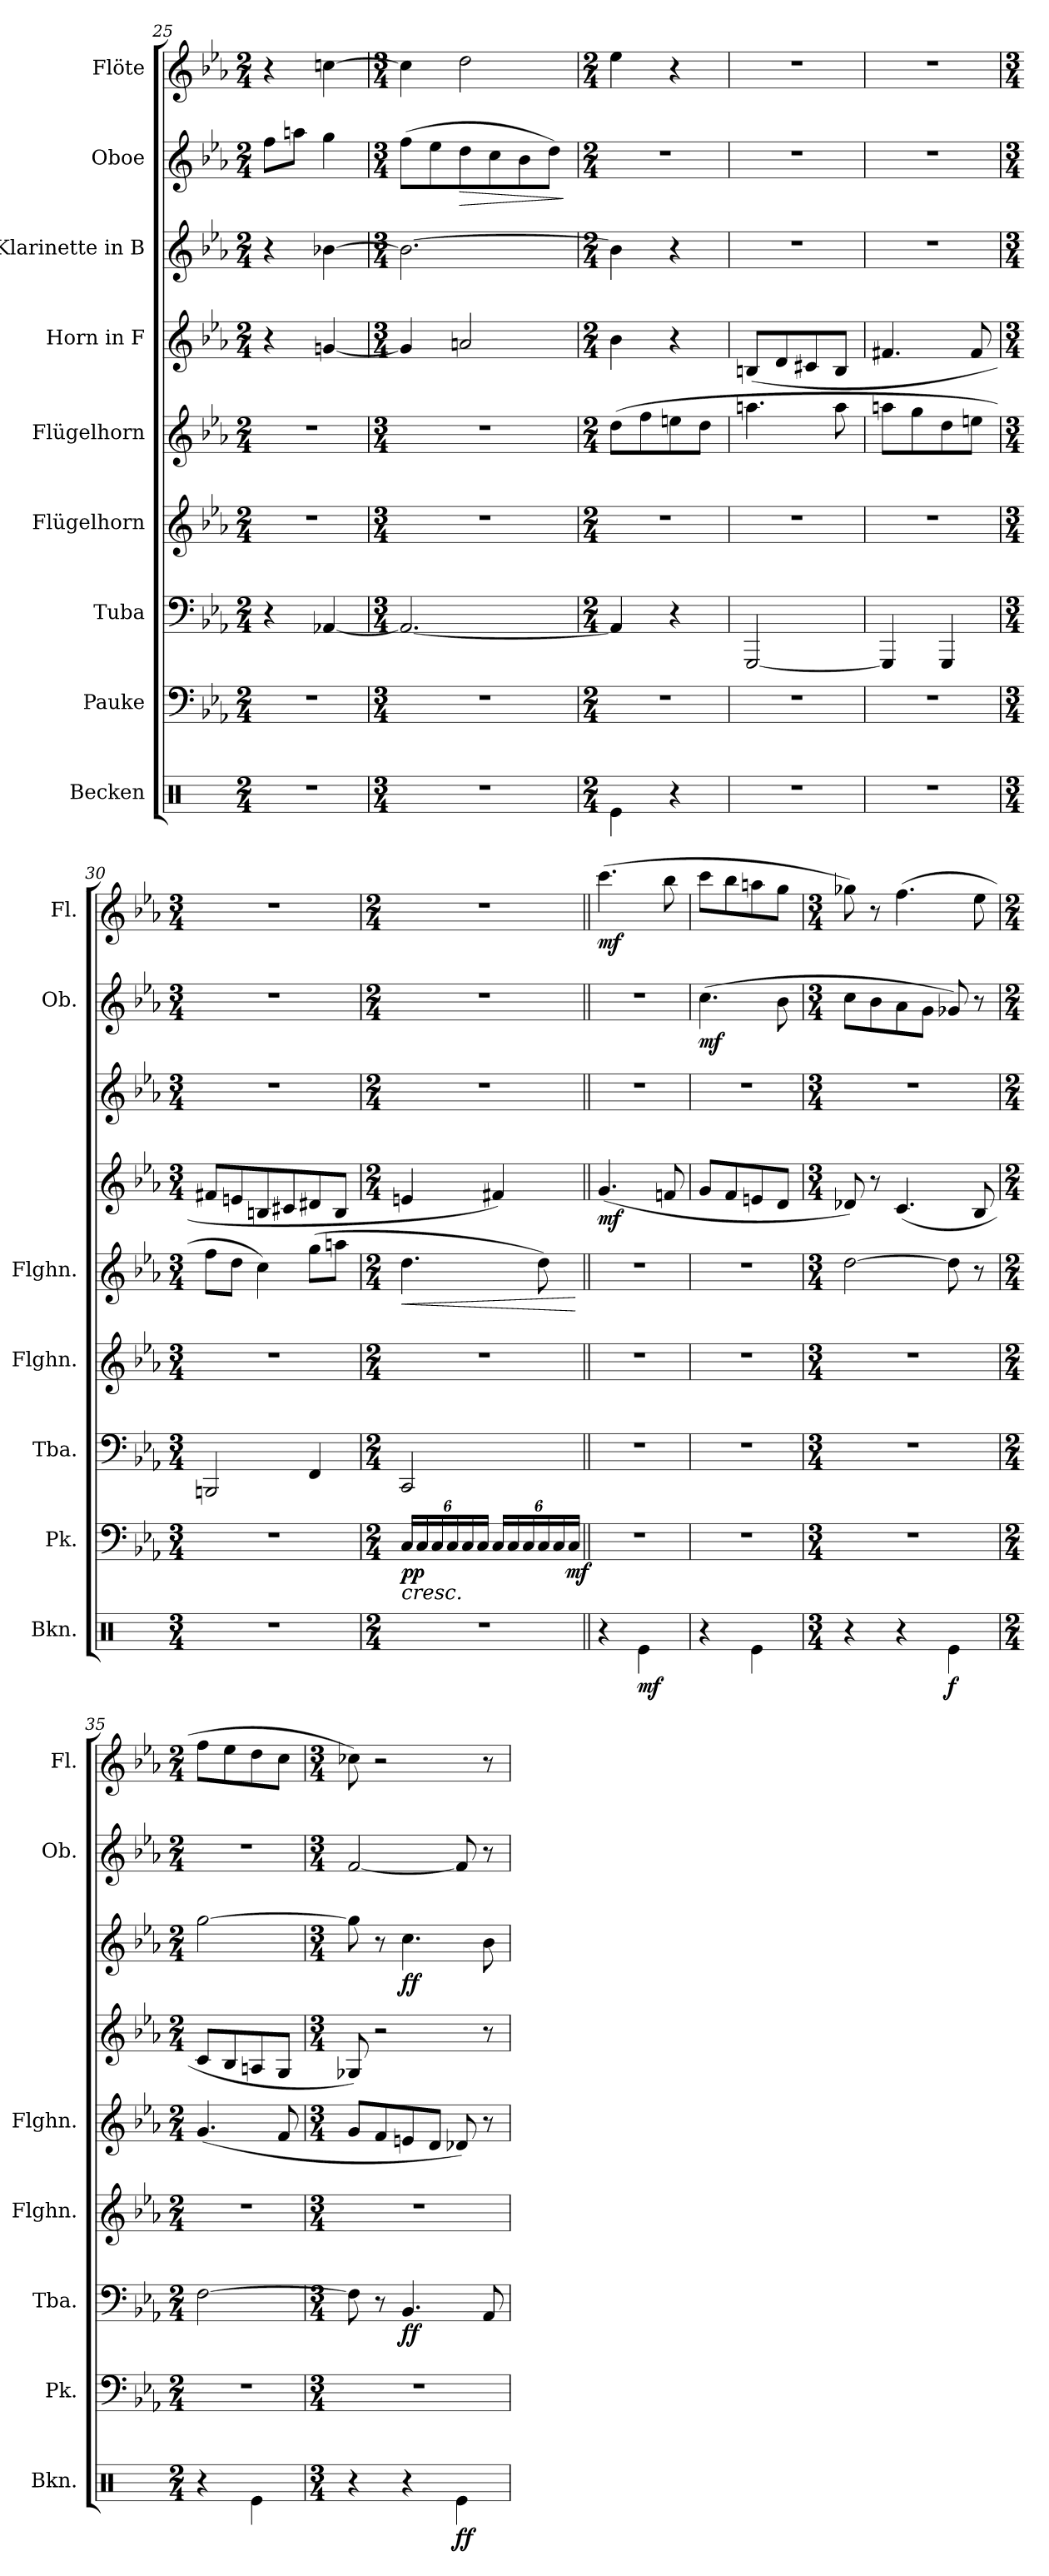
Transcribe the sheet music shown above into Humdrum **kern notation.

**kern	**dynam	**kern	**dynam	**kern	**dynam	**kern	**kern	**dynam	**kern	**dynam	**kern	**dynam	**kern	**dynam	**kern	**dynam
*part9	*part9	*part8	*part8	*part7	*part7	*part6	*part5	*part5	*part4	*part4	*part3	*part3	*part2	*part2	*part1	*part1
*staff9	*staff9	*staff8	*staff8	*staff7	*staff7	*staff6	*staff5	*staff5	*staff4	*staff4	*staff3	*staff3	*staff2	*staff2	*staff1	*staff1
*I"Becken	*	*I"Pauke	*	*I"Tuba	*	*I"Flügelhorn	*I"Flügelhorn	*	*I"Horn in F	*	*I"Klarinette in B	*	*I"Oboe	*	*I"Flöte	*
*I'Bkn.	*	*I'Pk.	*	*I'Tba.	*	*I'Flghn.	*I'Flghn.	*	*	*	*	*	*I'Ob.	*	*I'Fl.	*
*clefX	*	*clefF4	*	*clefF4	*	*clefG2	*clefG2	*	*clefG2	*	*clefG2	*	*clefG2	*	*clefG2	*
*	*	*	*	*	*	*ITrd1c2	*ITrd1c2	*	*ITrd4c7	*	*ITrd1c2	*	*	*	*	*
*k[]	*	*k[b-e-a-]	*	*k[b-e-a-]	*	*k[b-e-a-d-g-]	*k[b-e-a-d-g-]	*	*k[b-e-a-d-]	*	*k[b-e-a-d-g-]	*	*k[b-e-a-]	*	*k[b-e-a-]	*
*M2/4	*	*M2/4	*	*M2/4	*	*M2/4	*M2/4	*	*M2/4	*	*M2/4	*	*M2/4	*	*M2/4	*
=25	=25	=25	=25	=25	=25	=25	=25	=25	=25	=25	=25	=25	=25	=25	=25	=25
2r	.	2r	.	4r	.	2r	2r	.	4r	.	4r	.	8ff\L	.	4r	.
.	.	.	.	.	.	.	.	.	.	.	.	.	8aan\J	.	.	.
.	.	.	.	[4AA-X/	.	.	.	.	[4cn/	.	[4a-X\	.	4gg\	.	[4ccn\	.
=26	=26	=26	=26	=26	=26	=26	=26	=26	=26	=26	=26	=26	=26	=26	=26	=26
*M3/4	*	*M3/4	*	*M3/4	*	*M3/4	*M3/4	*	*M3/4	*	*M3/4	*	*M3/4	*	*M3/4	*
2.r	.	2.r	.	2.AA-/_	.	2.r	2.r	.	4c/]	.	2.a-\_	.	(>8ff\L	.	4cc\]	.
.	.	.	.	.	.	.	.	.	.	.	.	.	8ee-\	.	.	.
!	!	!	!	!	!	!	!	!	!	!	!	!	!	!LO:HP:b	!	!
.	.	.	.	.	.	.	.	.	2dn/	.	.	.	8dd\	>	2dd\	.
.	.	.	.	.	.	.	.	.	.	.	.	.	8cc\	.	.	.
.	.	.	.	.	.	.	.	.	.	.	.	.	8b-\	.	.	.
.	.	.	.	.	.	.	.	.	.	.	.	.	8dd\J)	.	.	.
.	.	.	.	.	.	.	.	.	.	.	.	.	.	]	.	.
=27	=27	=27	=27	=27	=27	=27	=27	=27	=27	=27	=27	=27	=27	=27	=27	=27
*M2/4	*	*M2/4	*	*M2/4	*	*M2/4	*M2/4	*	*M2/4	*	*M2/4	*	*M2/4	*	*M2/4	*
!	!	!	!	!	!	!	!	!LO:DY:b	!	!	!	!	!	!	!	!
!	!	!	!	!	!	!	!	!LO:DY:n=1:b	!	!	!	!	!	!	!	!
4Re\	.	2r	.	4AA-/]	.	2r	(>8cc\L	other-dynamics f	4e-\	.	4a-\]	.	2r	.	4ee-\	.
.	.	.	.	.	.	.	8ee-\	.	.	.	.	.	.	.	.	.
4r	.	.	.	4r	.	.	8ddn\	.	4r	.	4r	.	.	.	4r	.
.	.	.	.	.	.	.	8cc\J	.	.	.	.	.	.	.	.	.
!!LO:LB:g=z
=28	=28	=28	=28	=28	=28	=28	=28	=28	=28	=28	=28	=28	=28	=28	=28	=28
!	!	!	!	!	!	!	!	!	!	!LO:DY:b	!	!	!	!	!	!
!	!	!	!	!	!	!	!	!	!	!LO:DY:n=1:b	!	!	!	!	!	!
2r	.	2r	.	[2GGG/	.	2r	4.ggn\	.	(>8En/L	other-dynamics f	2r	.	2r	.	2r	.
.	.	.	.	.	.	.	.	.	8G/	.	.	.	.	.	.	.
.	.	.	.	.	.	.	.	.	8F#X/	.	.	.	.	.	.	.
.	.	.	.	.	.	.	8gg\	.	8E/J	.	.	.	.	.	.	.
=29	=29	=29	=29	=29	=29	=29	=29	=29	=29	=29	=29	=29	=29	=29	=29	=29
2r	.	2r	.	4GGG/]	.	2r	8ggn\L	.	4.Bn/	.	2r	.	2r	.	2r	.
.	.	.	.	.	.	.	8ff\	.	.	.	.	.	.	.	.	.
.	.	.	.	4GGG/	.	.	8cc\	.	.	.	.	.	.	.	.	.
.	.	.	.	.	.	.	8ddn\J	.	8B/	.	.	.	.	.	.	.
=30	=30	=30	=30	=30	=30	=30	=30	=30	=30	=30	=30	=30	=30	=30	=30	=30
*M3/4	*	*M3/4	*	*M3/4	*	*M3/4	*M3/4	*	*M3/4	*	*M3/4	*	*M3/4	*	*M3/4	*
2.r	.	2.r	.	2BBBn/	.	2.r	8ee-\L	.	8Bn/L	.	2.r	.	2.r	.	2.r	.
.	.	.	.	.	.	.	8cc\J	.	8An/	.	.	.	.	.	.	.
.	.	.	.	.	.	.	4b-\)	.	8En/	.	.	.	.	.	.	.
.	.	.	.	.	.	.	.	.	8F#X/	.	.	.	.	.	.	.
.	.	.	.	4FF/	.	.	(>8ff\L	.	8G#X/	.	.	.	.	.	.	.
.	.	.	.	.	.	.	8ggn\J	.	8E/J	.	.	.	.	.	.	.
=31	=31	=31	=31	=31	=31	=31	=31	=31	=31	=31	=31	=31	=31	=31	=31	=31
*M2/4	*	*M2/4	*	*M2/4	*	*M2/4	*M2/4	*	*M2/4	*	*M2/4	*	*M2/4	*	*M2/4	*
*	*	*Xbrackettup	*	*	*	*	*	*	*	*	*	*	*	*	*	*
!	!	!	!LO:HP:b	!	!	!	!	!LO:HP:b	!	!	!	!	!	!	!	!
!	!	!	!LO:DY:n=1:b	!	!	!	!	!	!	!	!	!	!	!	!	!
2r	.	24C/LL	< pp	2CC/	.	2r	4.cc\	<	4An/	.	2r	.	2r	.	2r	.
.	.	24C/	.	.	.	.	.	.	.	.	.	.	.	.	.	.
.	.	24C/	.	.	.	.	.	.	.	.	.	.	.	.	.	.
.	.	24C/	.	.	.	.	.	.	.	.	.	.	.	.	.	.
.	.	24C/	.	.	.	.	.	.	.	.	.	.	.	.	.	.
.	.	24C/JJ	.	.	.	.	.	.	.	.	.	.	.	.	.	.
.	.	24C/LL	.	.	.	.	.	.	4Bn/)	.	.	.	.	.	.	.
.	.	24C/	.	.	.	.	.	.	.	.	.	.	.	.	.	.
.	.	24C/	.	.	.	.	.	.	.	.	.	.	.	.	.	.
.	.	24C/	.	.	.	.	8cc\)	.	.	.	.	.	.	.	.	.
.	.	24C/	.	.	.	.	.	.	.	.	.	.	.	.	.	.
!	!	!	!LO:DY:n=2:b	!	!	!	!	!	!	!	!	!	!	!	!	!
.	.	24C/JJ	mf	.	.	.	.	.	.	.	.	.	.	.	.	.
.	.	.	[	.	.	.	.	[	.	.	.	.	.	.	.	.
!!LO:PB:g=z
=32||	=32||	=32||	=32||	=32||	=32||	=32||	=32||	=32||	=32||	=32||	=32||	=32||	=32||	=32||	=32||	=32||
!	!	!	!	!	!	!	!	!	!	!LO:DY:b	!	!	!	!	!	!LO:DY:b
4r	.	2r	.	2r	.	2r	2r	.	(>4.c/	mf	2r	.	2r	.	(>4.ccc\	mf
!	!LO:DY:b	!	!	!	!	!	!	!	!	!	!	!	!	!	!	!
4Re\	mf	.	.	.	.	.	.	.	.	.	.	.	.	.	.	.
.	.	.	.	.	.	.	.	.	8B-X/	.	.	.	.	.	8bb-\	.
=33	=33	=33	=33	=33	=33	=33	=33	=33	=33	=33	=33	=33	=33	=33	=33	=33
!	!	!	!	!	!	!	!	!	!	!	!	!	!	!LO:DY:b	!	!
4r	.	2r	.	2r	.	2r	2r	.	8c/L	.	2r	.	(>4.cc\	mf	8ccc\L	.
.	.	.	.	.	.	.	.	.	8B-/	.	.	.	.	.	8bb-\	.
4Re\	.	.	.	.	.	.	.	.	8An/	.	.	.	.	.	8aan\	.
.	.	.	.	.	.	.	.	.	8G/J	.	.	.	8b-\	.	8gg\J	.
=34	=34	=34	=34	=34	=34	=34	=34	=34	=34	=34	=34	=34	=34	=34	=34	=34
*M3/4	*	*M3/4	*	*M3/4	*	*M3/4	*M3/4	*	*M3/4	*	*M3/4	*	*M3/4	*	*M3/4	*
4r	.	2.r	.	2.r	.	2.r	[2cc\	.	8G-X/)	.	2.r	.	8cc\L	.	8gg-X\)	.
.	.	.	.	.	.	.	.	.	8r	.	.	.	8b-\	.	8r	.
!	!	!	!	!	!	!	!	!	!	!LO:DY:b	!	!	!	!	!	!
!	!	!	!	!	!	!	!	!	!	!LO:DY:n=1:b	!	!	!	!	!	!LO:DY:b
!	!	!	!	!	!	!	!	!	!	!	!	!	!	!	!	!LO:DY:n=1:b
4r	.	.	.	.	.	.	.	.	(>4.F/	other-dynamics f	.	.	8a-\	.	(>4.ff\	other-dynamics f
.	.	.	.	.	.	.	.	.	.	.	.	.	8g\J	.	.	.
!	!LO:DY:b	!	!	!	!	!	!	!	!	!	!	!	!	!	!	!
4Re\	f	.	.	.	.	.	8cc\]	.	.	.	.	.	8g-X/)	.	.	.
.	.	.	.	.	.	.	8r	.	8E-/	.	.	.	8r	.	8ee-\	.
=35	=35	=35	=35	=35	=35	=35	=35	=35	=35	=35	=35	=35	=35	=35	=35	=35
*M2/4	*	*M2/4	*	*M2/4	*	*M2/4	*M2/4	*	*M2/4	*	*M2/4	*	*M2/4	*	*M2/4	*
!	!	!	!	!	!LO:DY:b	!	!	!	!	!	!	!	!	!	!	!
!	!	!	!	!	!LO:DY:n=1:b	!	!	!	!	!	!	!LO:DY:b	!	!	!	!
!	!	!	!	!	!	!	!	!	!	!	!	!LO:DY:n=1:b	!	!	!	!
4r	.	2r	.	[2F\	other-dynamics f	2r	(>4.f/	.	8F/L	.	[2ff\	other-dynamics f	2r	.	8ff\L	.
.	.	.	.	.	.	.	.	.	8E-/	.	.	.	.	.	8ee-\	.
4Re\	.	.	.	.	.	.	.	.	8Dn/	.	.	.	.	.	8dd\	.
.	.	.	.	.	.	.	8e-/	.	8C/J	.	.	.	.	.	8cc\J	.
=36	=36	=36	=36	=36	=36	=36	=36	=36	=36	=36	=36	=36	=36	=36	=36	=36
*M3/4	*	*M3/4	*	*M3/4	*	*M3/4	*M3/4	*	*M3/4	*	*M3/4	*	*M3/4	*	*M3/4	*
!	!	!	!	!	!	!	!	!	!	!	!	!	!	!LO:DY:b	!	!
!	!	!	!	!	!	!	!	!	!	!	!	!	!	!LO:DY:n=1:b	!	!
4r	.	2.r	.	8F\]	.	2.r	8f/L	.	8C-X/)	.	8ff\]	.	[2f/	other-dynamics f	8cc-X\)	.
.	.	.	.	8r	.	.	8e-/	.	2r	.	8r	.	.	.	2r	.
!	!	!	!	!	!LO:DY:b	!	!	!	!	!	!	!LO:DY:b	!	!	!	!
4r	.	.	.	4.BB-/	ff	.	8dn/	.	.	.	4.b-\	ff	.	.	.	.
.	.	.	.	.	.	.	8c/J	.	.	.	.	.	.	.	.	.
!	!LO:DY:b	!	!	!	!	!	!	!	!	!	!	!	!	!	!	!
4Re\	ff	.	.	.	.	.	8c-X/)	.	.	.	.	.	8f/]	.	.	.
.	.	.	.	8AA-/	.	.	8r	.	8r	.	8a-\	.	8r	.	8r	.
=	=	=	=	=	=	=	=	=	=	=	=	=	=	=	=	=
*-	*-	*-	*-	*-	*-	*-	*-	*-	*-	*-	*-	*-	*-	*-	*-	*-
